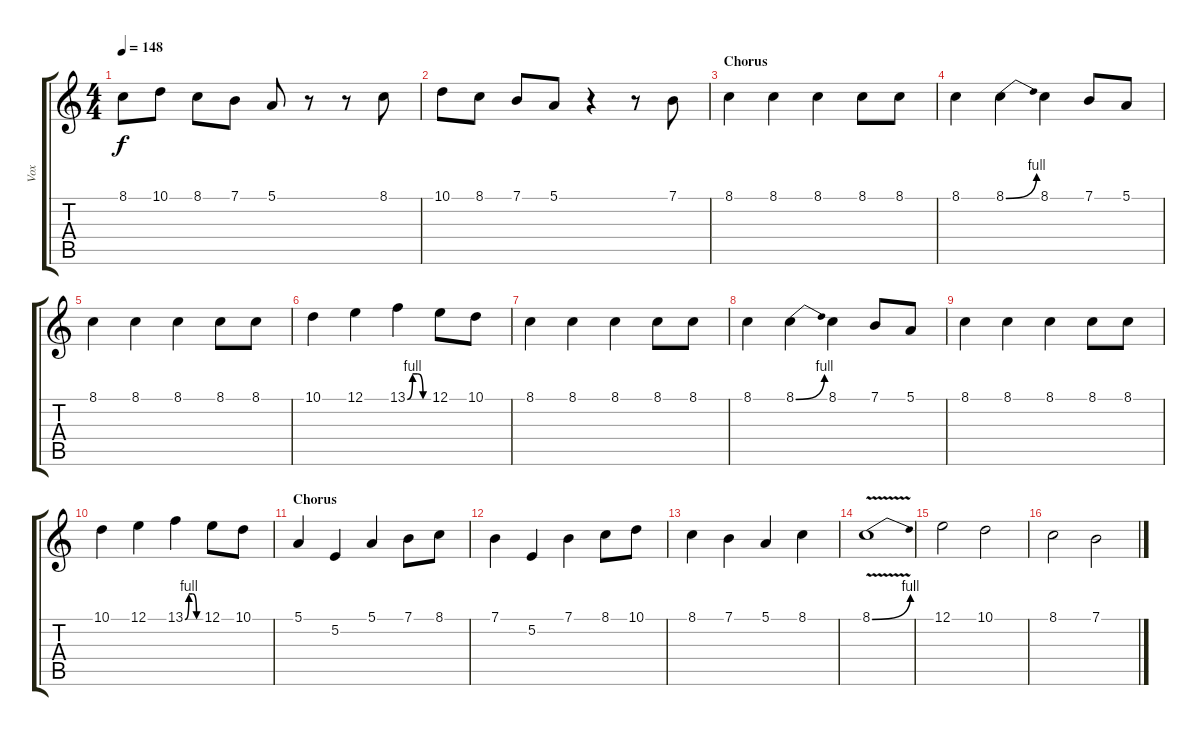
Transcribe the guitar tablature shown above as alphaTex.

\track ("Vox" "Vox") {instrument tenorsax}
\staff {score tabs}
\tuning (E4 B3 G3 D3 A2 E2) {hide}
\ts (4 4)
\tempo 148
\clef g2
\ks c
8.1{t}.8{dy f} 10.1.8 8.1.8 7.1.8 5.1.8 r.8 r.8 8.1.8 |
10.1.8 8.1.8 7.1.8 5.1.8 r.4 r.8 7.1.8 |
\section ("" "Chorus")
8.1.4 8.1.4 8.1.4 8.1.8 8.1.8 |
8.1.4 8.1{be (bend 0 0 60 4)}.4 8.1.4 7.1.8 5.1.8 |
8.1.4 8.1.4 8.1.4 8.1.8 8.1.8 |
10.1.4 12.1.4 13.1{be (custom 0 0 15 4 30 4 45 0 60 0)}.4 12.1.8 10.1.8 |
8.1.4 8.1.4 8.1.4 8.1.8 8.1.8 |
8.1.4 8.1{be (bend 0 0 60 4)}.4 8.1.4 7.1.8 5.1.8 |
8.1.4 8.1.4 8.1.4 8.1.8 8.1.8 |
10.1.4 12.1.4 13.1{be (custom 0 0 15 4 30 4 45 0 60 0)}.4 12.1.8 10.1.8 |
\section ("" "Chorus")
5.1.4 5.2.4 5.1.4 7.1.8 8.1.8 |
7.1.4 5.2.4 7.1.4 8.1.8 10.1.8 |
8.1.4 7.1.4 5.1.4 8.1.4 |
8.1{be (bend 0 0 60 4) v}.1 |
12.1.2 10.1.2 |
8.1.2 7.1.2
